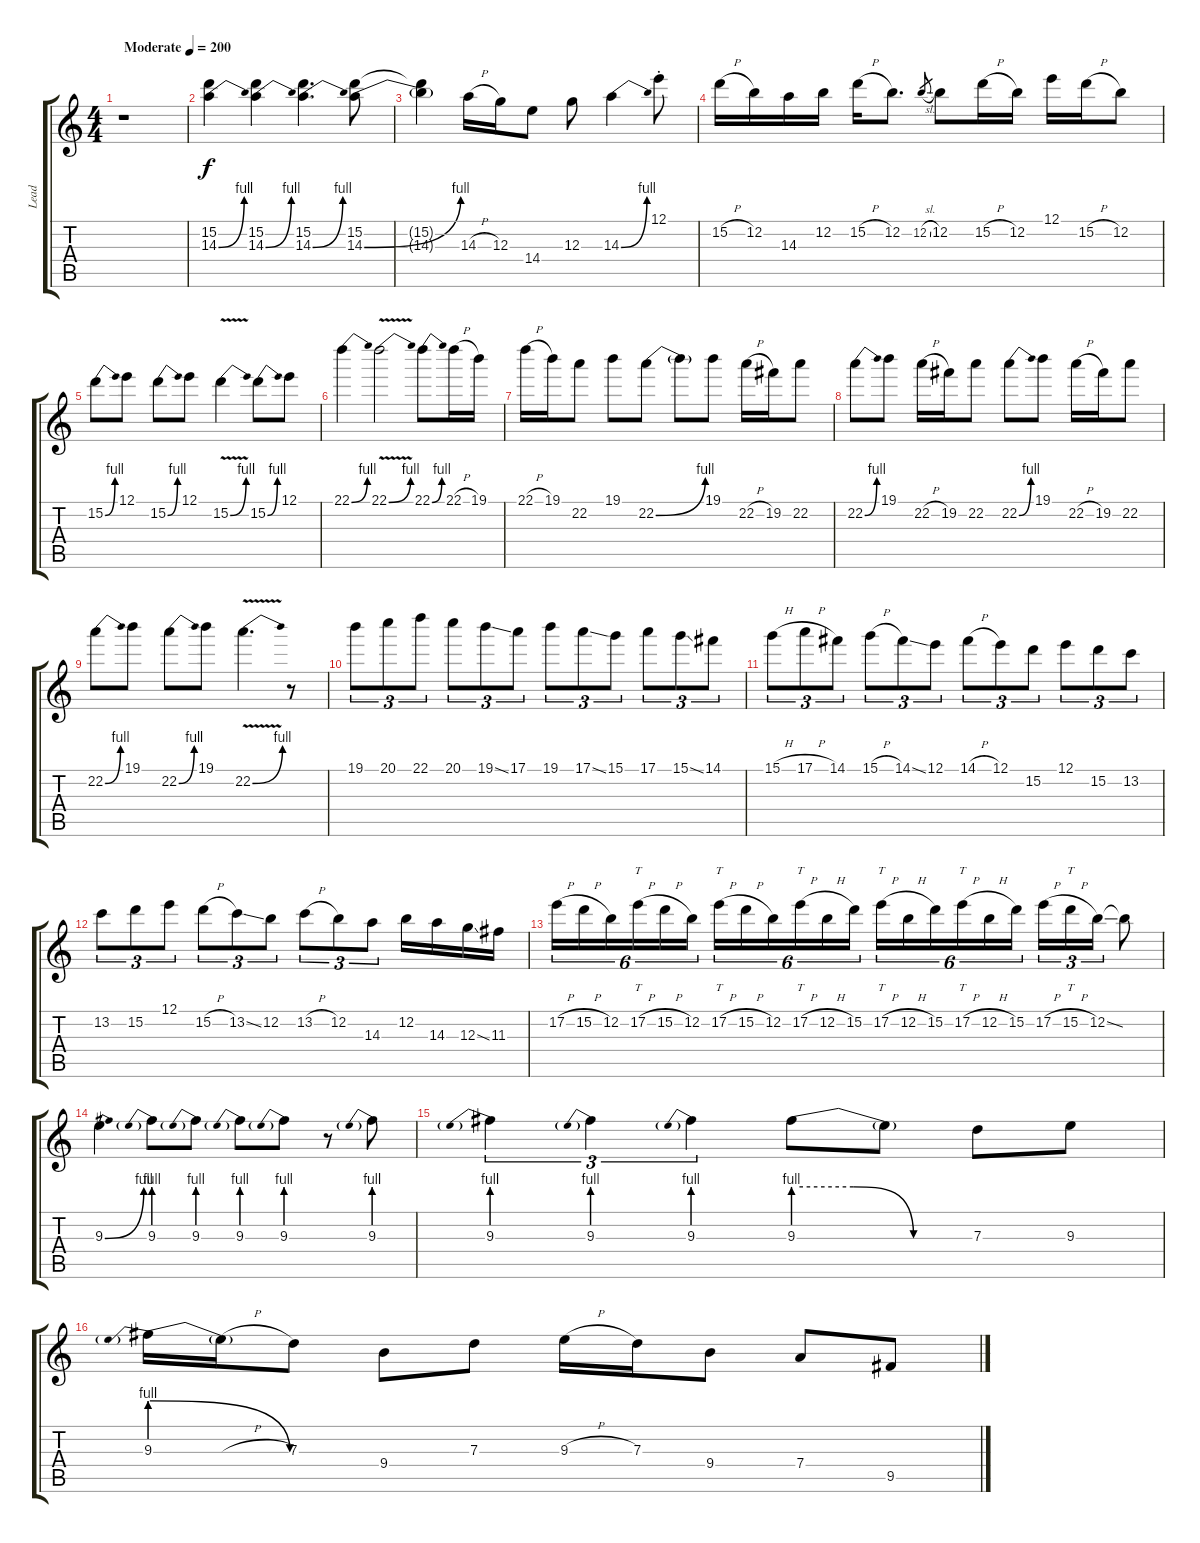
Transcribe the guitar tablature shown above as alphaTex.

\track ("Lead" "Lead") {instrument overdrivenguitar}
\staff {score tabs}
\tuning (E4 B3 G3 D3 A2 E2) {hide}
\ts (4 4)
\tempo (200 "Moderate")
\clef g2
\ks c
r.1{dy f instrument overdrivenguitar} |
(15.2 14.3{be (bend 0 0 60 4)}).4 (15.2 14.3{be (bend 0 0 60 4)}).4 (15.2 14.3{be (bend 0 0 60 4)}).4{d} (15.2 14.3{be (bend 0 0 60 4)}).8 |
(15.2{t} 14.3{t}).4 14.3{h}.16 12.3.16 14.4.8 12.3.8 14.3{be (bend 0 0 60 4)}.4 12.1{st}.8 |
15.2{h}.16 12.2.16 14.3.16 12.2.16 15.2{h}.16 12.2.8{d} 12.2{sl}.8{gr} 12.2.8 15.2{h}.16 12.2.16 12.1.16 15.2{h}.16 12.2.8 |
15.2{be (bend 0 0 60 4)}.8 12.1.8 15.2{be (bend 0 0 60 4)}.8 12.1.8 15.2{be (bend 0 0 60 4) v}.4 15.2{be (bend 0 0 60 4)}.8 12.1.8 |
22.1{be (bend 0 0 60 4)}.4 22.1{be (bend 0 0 60 4) v}.2 22.1{be (bend 0 0 60 4)}.8 22.1{h}.16 19.1.16 |
22.1{h}.16 19.1.16 22.2.8 19.1.8 22.2{be (bend 0 0 60 4)}.8 22.2{t}.8 19.1.8 22.2{h}.16 19.2.16 22.2.8 |
22.2{be (bend 0 0 60 4)}.8 19.1.8 22.2{h}.16 19.2.16 22.2.8 22.2{be (bend 0 0 60 4)}.8 19.1.8 22.2{h}.16 19.2.16 22.2.8 |
22.2{be (bend 0 0 60 4)}.8 19.1.8 22.2{be (bend 0 0 60 4)}.8 19.1.8 22.2{be (bend 0 0 60 4) v}.4{d} r.8 |
19.1.8{tu (3 2)} 20.1.8{tu (3 2)} 22.1.8{tu (3 2)} 20.1.8{tu (3 2)} 19.1{ss}.8{tu (3 2)} 17.1.8{tu (3 2)} 19.1.8{tu (3 2)} 17.1{ss}.8{tu (3 2)} 15.1.8{tu (3 2)} 17.1.8{tu (3 2)} 15.1{ss}.8{tu (3 2)} 14.1.8{tu (3 2)} |
15.1{h}.8{tu (3 2)} 17.1{h}.8{tu (3 2)} 14.1.8{tu (3 2)} 15.1{h}.8{tu (3 2)} 14.1{ss}.8{tu (3 2)} 12.1.8{tu (3 2)} 14.1{h}.8{tu (3 2)} 12.1.8{tu (3 2)} 15.2.8{tu (3 2)} 12.1.8{tu (3 2)} 15.2.8{tu (3 2)} 13.2.8{tu (3 2)} |
13.2.8{tu (3 2)} 15.2.8{tu (3 2)} 12.1.8{tu (3 2)} 15.2{h}.8{tu (3 2)} 13.2{ss}.8{tu (3 2)} 12.2.8{tu (3 2)} 13.2{h}.8{tu (3 2)} 12.2.8{tu (3 2)} 14.3.8{tu (3 2)} 12.2.16 14.3.16 12.3{ss}.16 11.3.16 |
17.2{h}.16{tu (6 4)} 15.2{h}.16{tu (6 4)} 12.2.16{tu (6 4)} 17.2{h}.16{tt tu (6 4)} 15.2{h}.16{tu (6 4)} 12.2.16{tu (6 4)} 17.2{h}.16{tt tu (6 4)} 15.2{h}.16{tu (6 4)} 12.2.16{tu (6 4)} 17.2{h}.16{tt tu (6 4)} 12.2{h}.16{tu (6 4)} 15.2.16{tu (6 4)} 17.2{h}.16{tt tu (6 4)} 12.2{h}.16{tu (6 4)} 15.2.16{tu (6 4)} 17.2{h}.16{tt tu (6 4)} 12.2{h}.16{tu (6 4)} 15.2.16{tu (6 4)} 17.2{h}.16{tu (3 2)} 15.2{h}.16{tt tu (3 2)} 12.2{ss}.16{tu (3 2)} 12.2{t}.8 |
9.3{be (bend 0 0 60 4)}.4 9.3{be (prebend 0 4 60 4)}.8 9.3{be (prebend 0 4 60 4)}.8 9.3{be (prebend 0 4 60 4)}.8 9.3{be (prebend 0 4 60 4)}.8 r.8 9.3{be (prebend 0 4 60 4)}.8 |
9.3{be (prebend 0 4 60 4)}.4{tu (3 2)} 9.3{be (prebend 0 4 60 4)}.4{tu (3 2)} 9.3{be (prebend 0 4 60 4)}.4{tu (3 2)} 9.3{be (custom 0 4 20 4 40 0 60 0)}.8 9.3{t}.8 7.3.8 9.3.8 |
9.3{be (prebendrelease 0 4 60 0)}.16 9.3{h t}.16 7.3.8 9.4.8 7.3.8 9.3{h}.16 7.3.16 9.4.8 7.4.8 9.5.8
